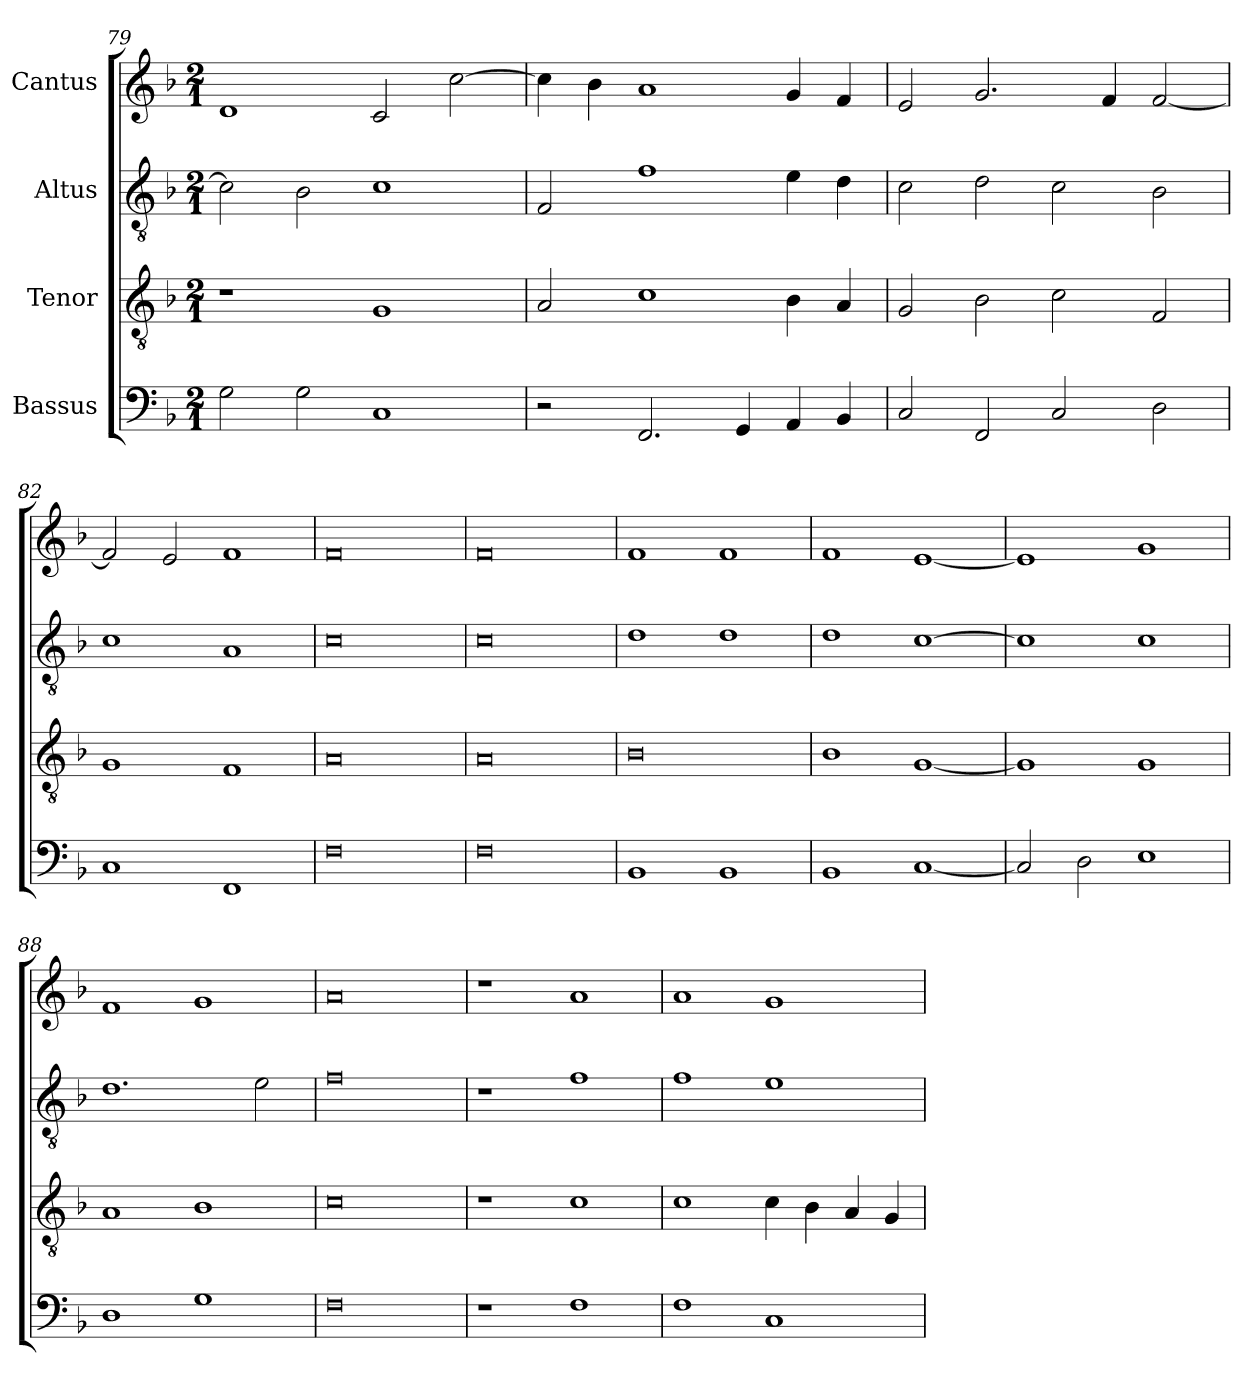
**kern	**kern	**kern	**kern
*part4	*part3	*part2	*part1
*staff4	*staff3	*staff2	*staff1
*I"Bassus	*I"Tenor	*I"Altus	*I"Cantus
*clefF4	*clefGv2	*clefGv2	*clefG2
*	*ITrd7c12	*ITrd7c12	*
*k[b-]	*k[b-]	*k[b-]	*k[b-]
*F:	*F:	*F:	*F:
*M2/1	*M2/1	*M2/1	*M2/1
=79	=79	=79	=79
2Gi\	1r	2Ci\]	1di
2Gi\	.	2BB-i\	.
1Ci	1GGi	1Ci	2ci/
.	.	.	[>2cci\
=80	=80	=80	=80
2r	2AAi/	2FFi/	4cci\]
.	.	.	4b-i\
2.FFi/	1Ci	1Fi	1ai
4GGi/	.	.	.
4AAi/	4BB-i\	4Ei\	4gi/
4BB-i/	4AAi/	4Di\	4fi/
!!LO:LB:g=z
=81	=81	=81	=81
2Ci/	2GGi/	2Ci\	2ei/
2FFi/	2BB-i\	2Di\	2.gi/
2Ci/	2Ci\	2Ci\	.
.	.	.	4fi/
2Di\	2FFi/	2BB-i\	[<2fi/
=82	=82	=82	=82
1Ci	1GGi	1Ci	2fi/]
.	.	.	2ei/
1FFi	1FFi	1AAi	1fi
=83	=83	=83	=83
0Fi	0AAi	0Ci	0fi
=84	=84	=84	=84
0Fi	0AAi	0Ci	0fi
=85	=85	=85	=85
1BB-i	0BB-i	1Di	1fi
1BB-i	.	1Di	1fi
=86	=86	=86	=86
1BB-i	1BB-i	1Di	1fi
[<1Ci	[<1GGi	[>1Ci	[<1ei
=87	=87	=87	=87
2Ci/]	1GGi]	1Ci]	1ei]
2Di\	.	.	.
1Ei	1GGi	1Ci	1gi
!!LO:LB:g=z
=88	=88	=88	=88
1Di	1AAi	1.Di	1fi
1Gi	1BB-i	.	1gi
.	.	2Ei\	.
=89	=89	=89	=89
0Fi	0Ci	0Fi	0ai
=90	=90	=90	=90
1r	1r	1r	1r
1Fi	1Ci	1Fi	1ai
=91	=91	=91	=91
1Fi	1Ci	1Fi	1ai
1Ci	4Ci\	1Ei	1gi
.	4BB-i\	.	.
.	4AAi/	.	.
.	4GGi/	.	.
=	=	=	=
*-	*-	*-	*-
